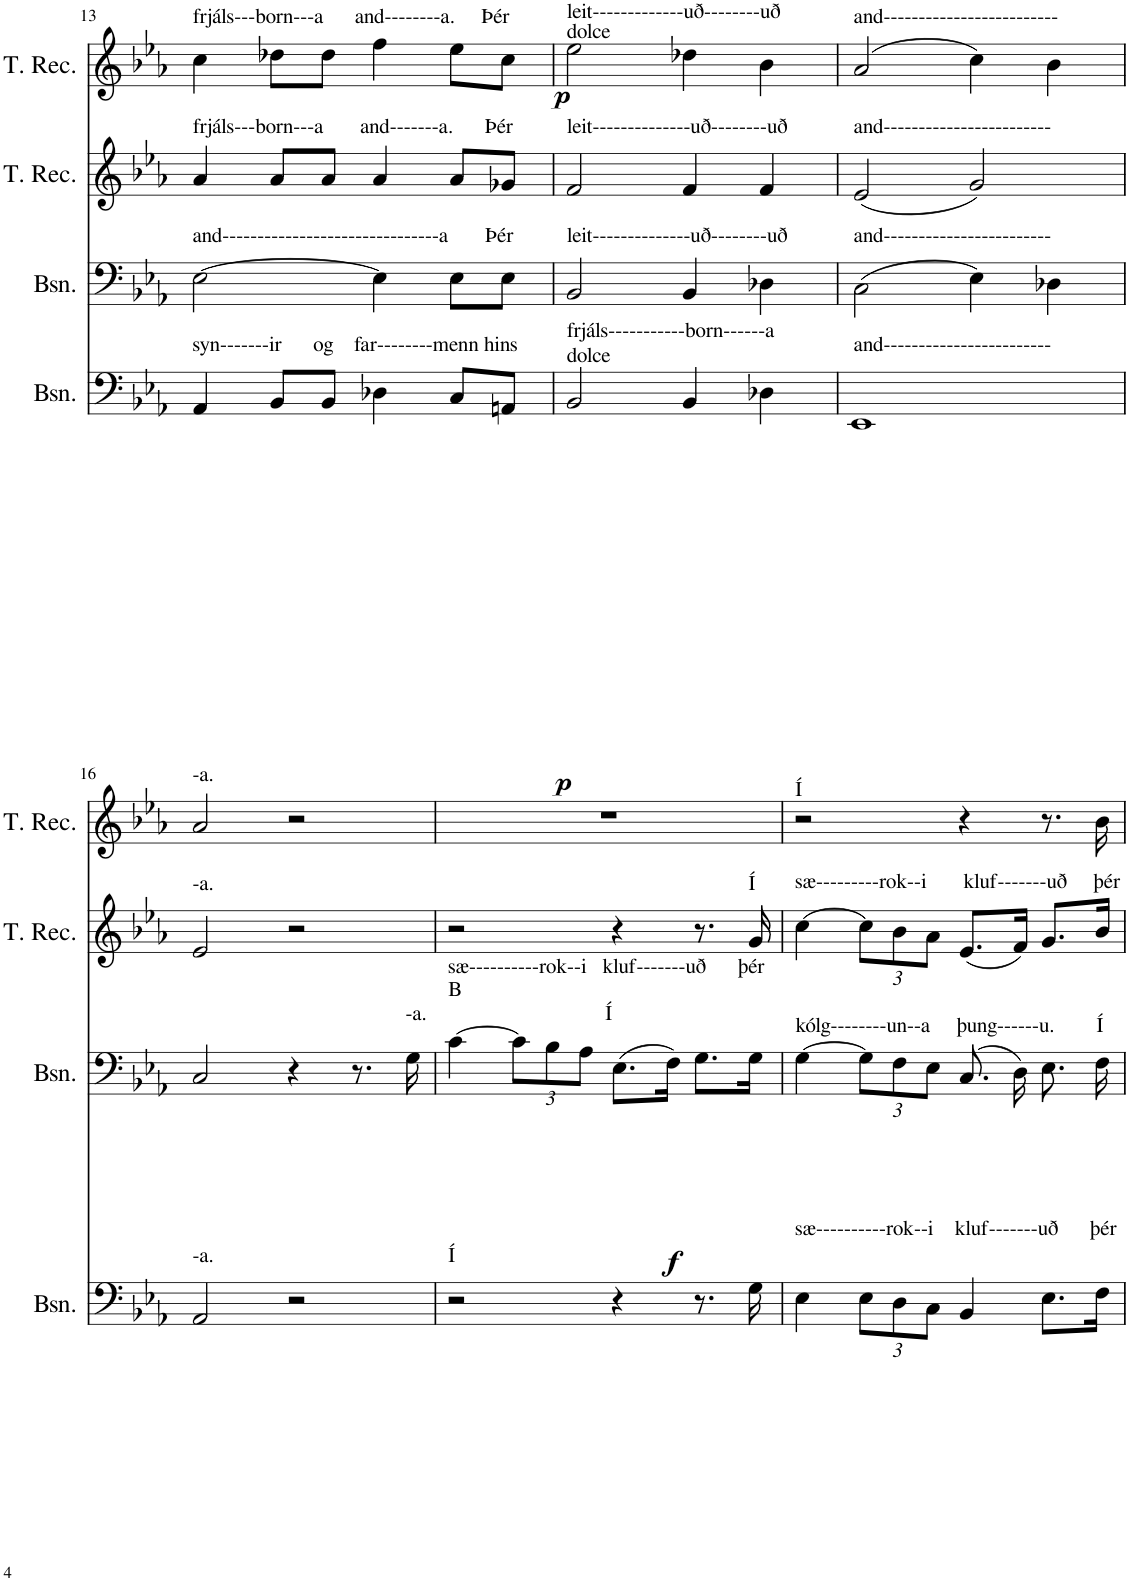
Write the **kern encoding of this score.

**kern	**dynam	**kern	**dynam	**kern	**kern	**dynam
*part4	*part4	*part3	*part3	*part2	*part1	*part1
*staff4	*staff4	*staff3	*staff3	*staff2	*staff1	*staff1
*I"Bassoon	*	*I"Bassoon	*	*I"Tenor Recorder	*I"Tenor Recorder	*
*I'Bsn.	*	*I'Bsn.	*	*I'T. Rec.	*I'T. Rec.	*
!!LO:PB:g=z
*clefF4	*	*clefF4	*	*clefG2	*clefG2	*
*k[b-e-a-]	*	*k[b-e-a-]	*	*k[b-e-a-]	*k[b-e-a-]	*
*M4/4	*	*M4/4	*	*M4/4	*M4/4	*
=13	=13	=13	=13	=13	=13	=13
!	!	!	!	!	!LO:TX:a:t=frjáls---born---a      and--------a.     Þér	!
!	!	!	!	!LO:TX:a:t=frjáls---born---a       and-------a.      Þér	!	!
!	!	!LO:TX:a:t=and-------------------------------a       Þér	!	!	!	!
!LO:TX:a:t=syn-------ir      og    far--------menn hins	!	!	!	!	!	!
4AA-/	.	[2E-\	.	4a-/	4cc\	.
8BB-/L	.	.	.	8a-/L	8dd-X\L	.
8BB-/J	.	.	.	8a-/J	8dd-\J	.
4D-X\	.	4E-\]	.	4a-/	4ff\	.
8C/L	.	8E-\L	.	8a-/L	8ee-\L	.
8AAn/J	.	8E-\J	.	8g-X/J	8cc\J	.
=14	=14	=14	=14	=14	=14	=14
!	!	!	!	!	!LO:TX:a:t=dolce	!
!	!	!	!	!	!LO:TX:a:t=leit-------------uð--------uð	!
!	!	!	!	!LO:TX:a:t=leit--------------uð--------uð	!	!
!	!	!LO:TX:a:t=leit--------------uð--------uð	!	!	!	!
!LO:TX:a:t=dolce	!	!	!	!	!	!
!LO:TX:a:t=frjáls-----------born------a	!	!	!	!	!	!
!	!LO:DY:b	!	!	!	!	!LO:DY:b
2BB-/	p	2BB-/	.	2f/	2ee-\	p
4BB-/	.	4BB-/	.	4f/	4dd-X\	.
4D-X\	.	4D-X\	.	4f/	4b-\	.
=15	=15	=15	=15	=15	=15	=15
!	!	!	!	!	!LO:TX:a:t=and-------------------------	!
!	!	!	!	!LO:TX:a:t=and------------------------	!	!
!	!	!LO:TX:a:t=and------------------------	!	!	!	!
!LO:TX:a:t=and------------------------	!	!	!	!	!	!
1EE-	.	(2C\	.	(2e-/	(2a-/	.
.	.	4E-\)	.	2g/)	4cc\)	.
.	.	4D-X\	.	.	4b-\	.
!!LO:LB:g=z
=16	=16	=16	=16	=16	=16	=16
!	!	!	!	!	!LO:TX:a:t=-a.	!
!	!	!	!	!LO:TX:a:t=-a.	!	!
!LO:TX:a:t=-a.	!	!	!	!	!	!
2AA-/	.	2C/	.	2e-/	2a-/	.
2r	.	4r	.	2r	2r	.
.	.	8.r	.	.	.	.
!	!	!LO:TX:a:t=-a.                                  Í	!	!	!	!
!	!	!	!LO:DY:b	!	!	!
.	.	16G\	f	.	.	.
=17	=17	=17	=17	=17	=17	=17
!	!	!LO:TX:a:t=B	!	!	!	!
!	!	!LO:TX:a:t=sæ----------rok--i   kluf-------uð      þér	!	!	!	!
!LO:TX:a:t=Í	!	!	!	!	!	!
2r	.	[4c\	.	2r	1r	.
*	*	*Xbrackettup	*	*	*	*
.	.	12c\L]	.	.	.	.
.	.	12B-\	.	.	.	.
.	.	12A-\J	.	.	.	.
4r	.	(8.E-\L	.	4r	.	.
.	.	16F\Jk)	.	.	.	.
8.r	.	8.G\L	.	8.r	.	.
!	!	!	!	!LO:TX:a:t=Í	!	!
16G\	.	16G\Jk	.	16g/	.	.
=18	=18	=18	=18	=18	=18	=18
!	!	!	!	!	!LO:TX:a:t=Í	!
!	!	!	!	!LO:TX:a:t=sæ---------rok--i       kluf-------uð     þér	!	!
!	!	!LO:TX:a:t=kólg--------un--a     þung------u.        Í	!	!	!	!
!LO:TX:a:t=sæ----------rok--i    kluf-------uð      þér	!	!	!	!	!	!
4E-\	.	[4G\	.	[4cc\	2r	.
*Xbrackettup	*	*	*	*Xbrackettup	*	*
12E-\L	.	12G\L]	.	12cc\L]	.	.
12D\	.	12F\	.	12b-\	.	.
12C\J	.	12E-\J	.	12a-\J	.	.
4BB-/	.	(8.C/	.	(8.e-/L	4r	.
.	.	16D\)	.	16f/Jk)	.	.
8.E-\L	.	8.E-\	.	8.g/L	8.r	.
16F\Jk	.	16F\	.	16b-/Jk	16b-\	.
=	=	=	=	=	=	=
*-	*-	*-	*-	*-	*-	*-
